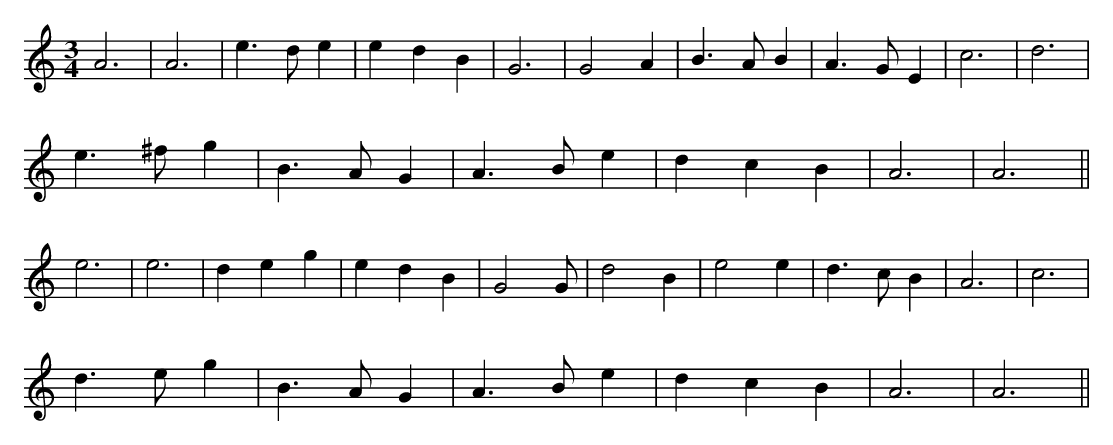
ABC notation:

X:1
M:3/4
K:Amin
A6|A6|e2>d2e2|e2d2B2|G6|G4A2|B2>A2B2|A2>G2E2|c6|d6|
e2>^f2g2|B2>A2G2|A2>B2e2|d2c2B2|A6|A6||
e6|e6|d2e2g2|e2d2B2|G4G|d4B2|e4e2|d2>c2B2|A6|c6|
d2>e2g2|B2>A2G2|A2>B2e2|d2c2B2|A6|A6||
